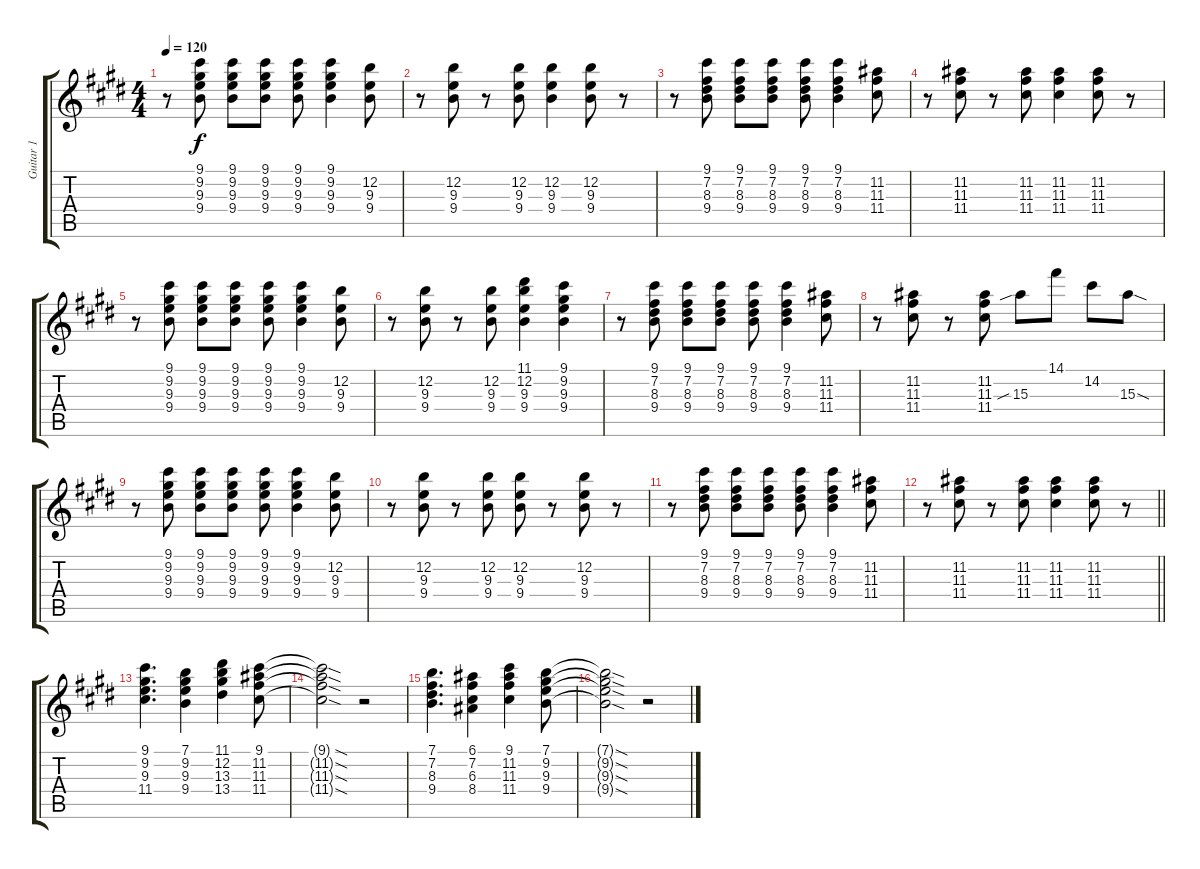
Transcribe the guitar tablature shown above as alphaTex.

\track ("Guitar 1" "Guitar 1") {instrument distortionguitar}
\staff {score tabs}
\tuning (E4 B3 G3 D3 A2 E2) {hide}
\ts (4 4)
\tempo 120
\clef g2
\ks e
r.8{dy f} (9.1 9.2 9.3 9.4).8 (9.1 9.2 9.3 9.4).8 (9.1 9.2 9.3 9.4).8 (9.1 9.2 9.3 9.4).8 (9.1 9.2 9.3 9.4).4 (12.2 9.3 9.4).8 |
r.8 (12.2 9.3 9.4).8 r.8 (12.2 9.3 9.4).8 (12.2 9.3 9.4).4 (12.2 9.3 9.4).8 r.8 |
r.8 (9.1 7.2 8.3 9.4).8 (9.1 7.2 8.3 9.4).8 (9.1 7.2 8.3 9.4).8 (9.1 7.2 8.3 9.4).8 (9.1 7.2 8.3 9.4).4 (11.2 11.3 11.4).8 |
r.8 (11.2 11.3 11.4).8 r.8 (11.2 11.3 11.4).8 (11.2 11.3 11.4).4 (11.2 11.3 11.4).8 r.8 |
r.8 (9.1 9.2 9.3 9.4).8 (9.1 9.2 9.3 9.4).8 (9.1 9.2 9.3 9.4).8 (9.1 9.2 9.3 9.4).8 (9.1 9.2 9.3 9.4).4 (12.2 9.3 9.4).8 |
r.8 (12.2 9.3 9.4).8 r.8 (12.2 9.3 9.4).8 (11.1 12.2 9.3 9.4).4 (9.1 9.2 9.3 9.4).4 |
r.8 (9.1 7.2 8.3 9.4).8 (9.1 7.2 8.3 9.4).8 (9.1 7.2 8.3 9.4).8 (9.1 7.2 8.3 9.4).8 (9.1 7.2 8.3 9.4).4 (11.2 11.3 11.4).8 |
r.8 (11.2 11.3 11.4).8 r.8 (11.2 11.3 11.4).8 15.3{sib}.8 14.1.8 14.2.8 15.3{sod}.8 |
r.8 (9.1 9.2 9.3 9.4).8 (9.1 9.2 9.3 9.4).8 (9.1 9.2 9.3 9.4).8 (9.1 9.2 9.3 9.4).8 (9.1 9.2 9.3 9.4).4 (12.2 9.3 9.4).8 |
r.8 (12.2 9.3 9.4).8 r.8 (12.2 9.3 9.4).8 (12.2 9.3 9.4).8 r.8 (12.2 9.3 9.4).8 r.8 |
r.8 (9.1 7.2 8.3 9.4).8 (9.1 7.2 8.3 9.4).8 (9.1 7.2 8.3 9.4).8 (9.1 7.2 8.3 9.4).8 (9.1 7.2 8.3 9.4).4 (11.2 11.3 11.4).8 |
\barLineRight lightlight
r.8 (11.2 11.3 11.4).8 r.8 (11.2 11.3 11.4).8 (11.2 11.3 11.4).4 (11.2 11.3 11.4).8 r.8 |
(9.1 9.2 9.3 11.4).4{d} (7.1 9.2 9.3 9.4).4 (11.1 12.2 13.3 13.4).4 (9.1 11.2 11.3 11.4).8 |
(9.1{sod t} 11.2{sod t} 11.3{sod t} 11.4{sod t}).2 r.2 |
(7.1 7.2 8.3 9.4).4{d} (6.1 7.2 6.3 8.4).4 (9.1 11.2 11.3 11.4).4 (7.1 9.2 9.3 9.4).8 |
(7.1{sod t} 9.2{sod t} 9.3{sod t} 9.4{sod t}).2 r.2
